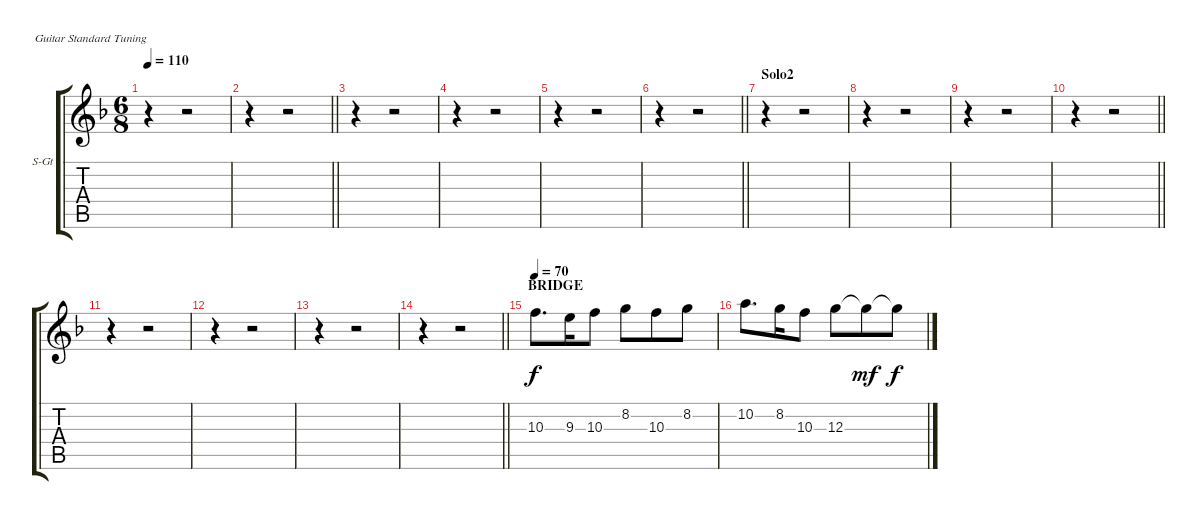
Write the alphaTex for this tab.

\bracketExtendMode groupsimilarinstruments
\firstSystemTrackNameOrientation horizontal
\otherSystemsTrackNameOrientation horizontal
\track ("Strings" "S-Gt") {instrument viola}
\staff {score tabs}
\tuning (E4 B3 G3 D3 A2 E2)
\displaytranspose 12
\ts (6 8)
\tempo 110
\clef g2
\ks f
r.4{dy f} r.2 |
\barLineRight lightlight
r.4 r.2 |
r.4 r.2 |
r.4 r.2 |
r.4 r.2 |
\barLineRight lightlight
r.4 r.2 |
\section ("" "Solo2")
\ks dminor
r.4 r.2 |
r.4 r.2 |
r.4 r.2 |
\barLineRight lightlight
r.4 r.2 |
\ks f
r.4 r.2 |
r.4 r.2 |
r.4 r.2 |
\barLineRight lightlight
r.4 r.2 |
\section ("" "BRIDGE")
\tempo 70
10.3.8{d} 9.3.16 10.3.8 8.2.8 10.3.8 8.2.8 |
10.2.8{d} 8.2.16 10.3.8 12.3.8 12.3{t}.8{dy mf} 12.3{t}.8{dy f}
